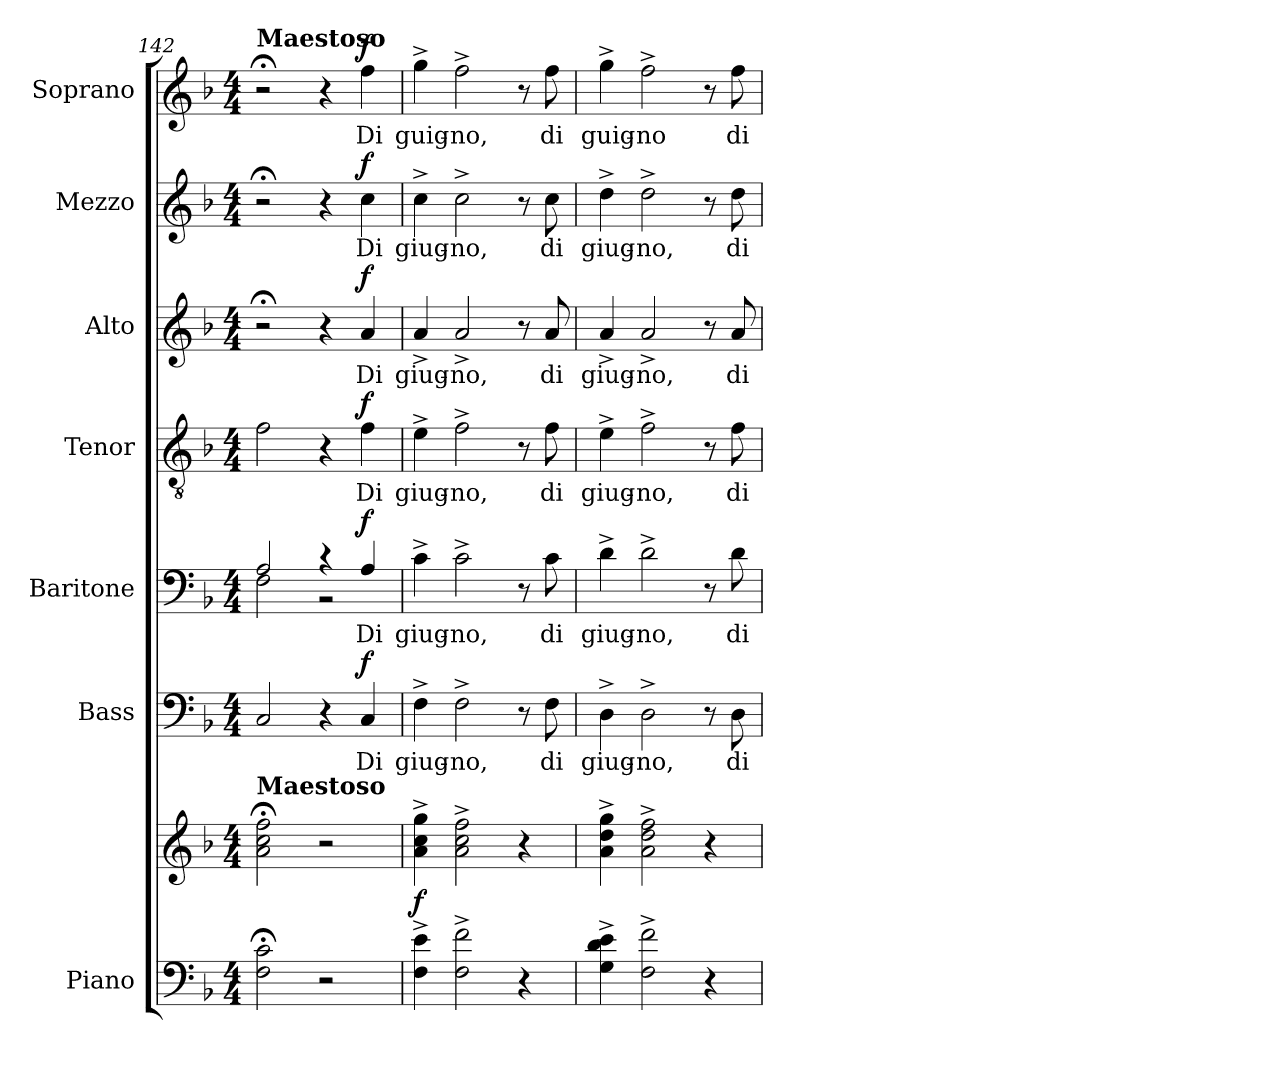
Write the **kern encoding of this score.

**kern	**kern	**dynam	**kern	**text	**dynam	**kern	**text	**dynam	**kern	**text	**dynam	**kern	**text	**dynam	**kern	**text	**dynam	**kern	**text	**dynam
*part7	*part7	*part7	*part6	*part6	*part6	*part5	*part5	*part5	*part4	*part4	*part4	*part3	*part3	*part3	*part2	*part2	*part2	*part1	*part1	*part1
*staff8	*staff7	*staff7/8	*staff6	*staff6	*staff6	*staff5	*staff5	*staff5	*staff4	*staff4	*staff4	*staff3	*staff3	*staff3	*staff2	*staff2	*staff2	*staff1	*staff1	*staff1
*I"Piano	*	*	*I"Bass	*	*	*I"Baritone	*	*	*I"Tenor	*	*	*I"Alto	*	*	*I"Mezzo	*	*	*I"Soprano	*	*
*I'Pno.	*	*	*I'B.	*	*	*I'Bar.	*	*	*I'T.	*	*	*I'A.	*	*	*I'M.	*	*	*I'S.	*	*
!!LO:PB:g=z
*clefF4	*clefG2	*	*clefF4	*	*	*clefF4	*	*	*clefGv2	*	*	*clefG2	*	*	*clefG2	*	*	*clefG2	*	*
*	*	*	*	*	*	*	*	*	*ITrd7c12	*	*	*	*	*	*	*	*	*	*	*
*k[b-]	*k[b-]	*	*k[b-]	*	*	*k[b-]	*	*	*k[b-]	*	*	*k[b-]	*	*	*k[b-]	*	*	*k[b-]	*	*
*F:	*F:	*	*F:	*	*	*F:	*	*	*F:	*	*	*F:	*	*	*F:	*	*	*F:	*	*
*M4/4	*M4/4	*	*M4/4	*	*	*M4/4	*	*	*M4/4	*	*	*M4/4	*	*	*M4/4	*	*	*M4/4	*	*
*MM70	*MM70	*	*MM70	*	*	*MM70	*	*	*MM70	*	*	*MM70	*	*	*MM70	*	*	*MM70	*	*
=142	=142	=142	=142	=142	=142	=142	=142	=142	=142	=142	=142	=142	=142	=142	=142	=142	=142	=142	=142	=142
*	*	*	*	*	*	*^	*	*	*	*	*	*	*	*	*	*	*	*	*	*
!	!	!	!	!	!	!	!	!	!	!	!	!	!	!	!	!	!	!	!LO:TX:a:B:t=Maestoso	!	!
!	!LO:TX:a:B:t=Maestoso	!	!	!	!	!	!	!	!	!	!	!	!	!	!	!	!	!	!	!	!
2Fi\; 2ci;	2ai\; 2cci; 2ffi;	.	2Ci/	.	.	2Ai/	2Fi\	.	.	2Fi\	.	.	2r;	.	.	2r;	.	.	2r;	.	.
2r	2r	.	4r	.	.	4r	2r	.	.	4r	.	.	4r	.	.	4r	.	.	4r	.	.
!	!	!	!	!LO:LY:b:color=#000000	!	!	!	!	!	!	!	!	!	!	!	!	!	!	!	!	!
!	!	!	!	!	!	!	!	!LO:LY:b:color=#000000	!	!	!	!	!	!	!	!	!	!	!	!	!
!	!	!	!	!	!	!	!	!	!	!	!LO:LY:b:color=#000000	!	!	!	!	!	!	!	!	!	!
!	!	!	!	!	!	!	!	!	!	!	!	!	!	!LO:LY:b:color=#000000	!	!	!	!	!	!	!
!	!	!	!	!	!	!	!	!	!	!	!	!	!	!	!	!	!LO:LY:b:color=#000000	!	!	!	!
!	!	!	!	!	!	!	!	!	!	!	!	!	!	!	!	!	!	!	!	!LO:LY:b:color=#000000	!
.	.	.	4Ci/	Di	f	4Ai/	.	Di	f	4Fi\	Di	f	4ai/	Di	f	4cci\	Di	f	4ffi\	Di	f
*	*	*	*	*	*	*v	*v	*	*	*	*	*	*	*	*	*	*	*	*	*	*
=143	=143	=143	=143	=143	=143	=143	=143	=143	=143	=143	=143	=143	=143	=143	=143	=143	=143	=143	=143	=143
!	!	!	!	!LO:LY:b:color=#000000	!	!	!	!	!	!	!	!	!	!	!	!	!	!	!	!
!	!	!	!	!	!	!	!LO:LY:b:color=#000000	!	!	!	!	!	!	!	!	!	!	!	!	!
!	!	!	!	!	!	!	!	!	!	!LO:LY:b:color=#000000	!	!	!	!	!	!	!	!	!	!
!	!	!	!	!	!	!	!	!	!	!	!	!	!LO:LY:b:color=#000000	!	!	!	!	!	!	!
!	!	!	!	!	!	!	!	!	!	!	!	!	!	!	!	!LO:LY:b:color=#000000	!	!	!	!
!	!	!	!	!	!	!	!	!	!	!	!	!	!	!	!	!	!	!	!LO:LY:b:color=#000000	!
4Fi\^ 4ei^	4ai\^ 4cci^ 4ggi^	f	4F^i\	giug-	.	4c^i\	giug-	.	4E^i\	giug-	.	4a^i/	giug-	.	4cc^i\	giug-	.	4gg^i\	guig-	.
!	!	!	!	!LO:LY:b:color=#000000	!	!	!	!	!	!	!	!	!	!	!	!	!	!	!	!
!	!	!	!	!	!	!	!LO:LY:b:color=#000000	!	!	!	!	!	!	!	!	!	!	!	!	!
!	!	!	!	!	!	!	!	!	!	!LO:LY:b:color=#000000	!	!	!	!	!	!	!	!	!	!
!	!	!	!	!	!	!	!	!	!	!	!	!	!LO:LY:b:color=#000000	!	!	!	!	!	!	!
!	!	!	!	!	!	!	!	!	!	!	!	!	!	!	!	!LO:LY:b:color=#000000	!	!	!	!
!	!	!	!	!	!	!	!	!	!	!	!	!	!	!	!	!	!	!	!LO:LY:b:color=#000000	!
2Fi\^ 2fi^	2ai\^ 2cci^ 2ffi^	.	2F^i\	-no,	.	2c^i\	-no,	.	2F^i\	-no,	.	2a^i/	-no,	.	2cc^i\	-no,	.	2ff^i\	-no,	.
4r	4r	.	8r	.	.	8r	.	.	8r	.	.	8r	.	.	8r	.	.	8r	.	.
!	!	!	!	!LO:LY:b:color=#000000	!	!	!	!	!	!	!	!	!	!	!	!	!	!	!	!
!	!	!	!	!	!	!	!LO:LY:b:color=#000000	!	!	!	!	!	!	!	!	!	!	!	!	!
!	!	!	!	!	!	!	!	!	!	!LO:LY:b:color=#000000	!	!	!	!	!	!	!	!	!	!
!	!	!	!	!	!	!	!	!	!	!	!	!	!LO:LY:b:color=#000000	!	!	!	!	!	!	!
!	!	!	!	!	!	!	!	!	!	!	!	!	!	!	!	!LO:LY:b:color=#000000	!	!	!	!
!	!	!	!	!	!	!	!	!	!	!	!	!	!	!	!	!	!	!	!LO:LY:b:color=#000000	!
.	.	.	8Fi\	di	.	8ci\	di	.	8Fi\	di	.	8ai/	di	.	8cci\	di	.	8ffi\	di	.
=144	=144	=144	=144	=144	=144	=144	=144	=144	=144	=144	=144	=144	=144	=144	=144	=144	=144	=144	=144	=144
!	!	!	!	!LO:LY:b:color=#000000	!	!	!	!	!	!	!	!	!	!	!	!	!	!	!	!
!	!	!	!	!	!	!	!LO:LY:b:color=#000000	!	!	!	!	!	!	!	!	!	!	!	!	!
!	!	!	!	!	!	!	!	!	!	!LO:LY:b:color=#000000	!	!	!	!	!	!	!	!	!	!
!	!	!	!	!	!	!	!	!	!	!	!	!	!LO:LY:b:color=#000000	!	!	!	!	!	!	!
!	!	!	!	!	!	!	!	!	!	!	!	!	!	!	!	!LO:LY:b:color=#000000	!	!	!	!
!	!	!	!	!	!	!	!	!	!	!	!	!	!	!	!	!	!	!	!LO:LY:b:color=#000000	!
4Gi\^ 4di^ 4ei^	4ai\^ 4ddi^ 4ggi^	.	4D^i\	giug-	.	4d^i\	giug-	.	4E^i\	giug-	.	4a^i/	giug-	.	4dd^i\	giug-	.	4gg^i\	guig-	.
!	!	!	!	!LO:LY:b:color=#000000	!	!	!	!	!	!	!	!	!	!	!	!	!	!	!	!
!	!	!	!	!	!	!	!LO:LY:b:color=#000000	!	!	!	!	!	!	!	!	!	!	!	!	!
!	!	!	!	!	!	!	!	!	!	!LO:LY:b:color=#000000	!	!	!	!	!	!	!	!	!	!
!	!	!	!	!	!	!	!	!	!	!	!	!	!LO:LY:b:color=#000000	!	!	!	!	!	!	!
!	!	!	!	!	!	!	!	!	!	!	!	!	!	!	!	!LO:LY:b:color=#000000	!	!	!	!
!	!	!	!	!	!	!	!	!	!	!	!	!	!	!	!	!	!	!	!LO:LY:b:color=#000000	!
2Fi\^ 2fi^	2ai\^ 2ddi^ 2ffi^	.	2D^i\	-no,	.	2d^i\	-no,	.	2F^i\	-no,	.	2a^i/	-no,	.	2dd^i\	-no,	.	2ff^i\	-no	.
4r	4r	.	8r	.	.	8r	.	.	8r	.	.	8r	.	.	8r	.	.	8r	.	.
!	!	!	!	!LO:LY:b:color=#000000	!	!	!	!	!	!	!	!	!	!	!	!	!	!	!	!
!	!	!	!	!	!	!	!LO:LY:b:color=#000000	!	!	!	!	!	!	!	!	!	!	!	!	!
!	!	!	!	!	!	!	!	!	!	!LO:LY:b:color=#000000	!	!	!	!	!	!	!	!	!	!
!	!	!	!	!	!	!	!	!	!	!	!	!	!LO:LY:b:color=#000000	!	!	!	!	!	!	!
!	!	!	!	!	!	!	!	!	!	!	!	!	!	!	!	!LO:LY:b:color=#000000	!	!	!	!
!	!	!	!	!	!	!	!	!	!	!	!	!	!	!	!	!	!	!	!LO:LY:b:color=#000000	!
.	.	.	8Di\	di	.	8di\	di	.	8Fi\	di	.	8ai/	di	.	8ddi\	di-	.	8ffi\	di	.
=	=	=	=	=	=	=	=	=	=	=	=	=	=	=	=	=	=	=	=	=
*-	*-	*-	*-	*-	*-	*-	*-	*-	*-	*-	*-	*-	*-	*-	*-	*-	*-	*-	*-	*-
